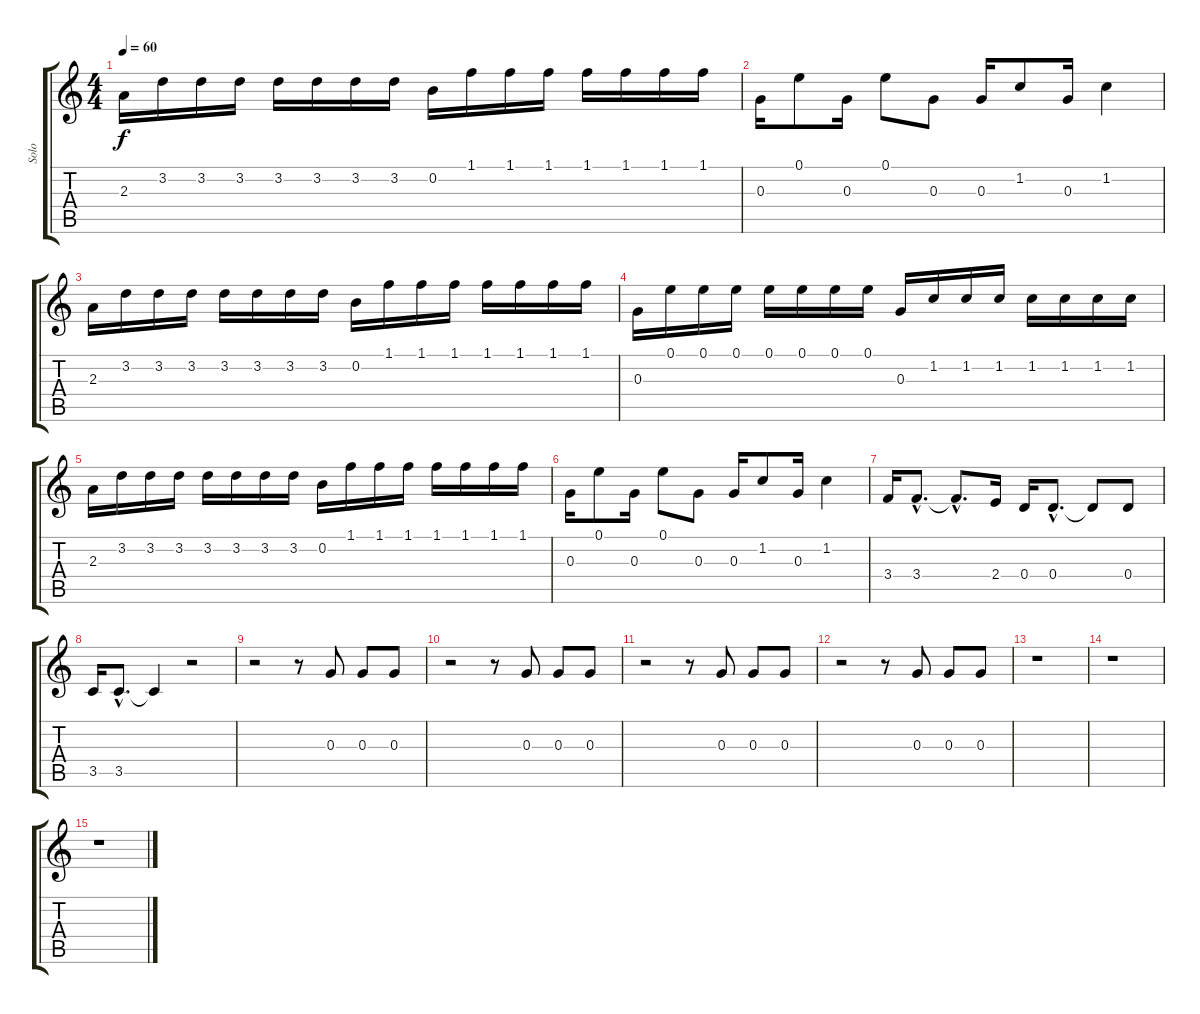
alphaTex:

\track ("Solo" "Solo") {instrument distortionguitar}
\staff {score tabs}
\tuning (E4 B3 G3 D3 A2 E2) {hide}
\ts (4 4)
\tempo 60
\clef g2
\ks c
2.3.16{dy f} 3.2.16 3.2.16 3.2.16 3.2.16 3.2.16 3.2.16 3.2.16 0.2.16 1.1.16 1.1.16 1.1.16 1.1.16 1.1.16 1.1.16 1.1.16 |
0.3.16 0.1.8 0.3.16 0.1.8 0.3.8 0.3.16 1.2.8 0.3.16 1.2.4 |
2.3.16 3.2.16 3.2.16 3.2.16 3.2.16 3.2.16 3.2.16 3.2.16 0.2.16 1.1.16 1.1.16 1.1.16 1.1.16 1.1.16 1.1.16 1.1.16 |
0.3.16 0.1.16 0.1.16 0.1.16 0.1.16 0.1.16 0.1.16 0.1.16 0.3.16 1.2.16 1.2.16 1.2.16 1.2.16 1.2.16 1.2.16 1.2.16 |
2.3.16 3.2.16 3.2.16 3.2.16 3.2.16 3.2.16 3.2.16 3.2.16 0.2.16 1.1.16 1.1.16 1.1.16 1.1.16 1.1.16 1.1.16 1.1.16 |
0.3.16 0.1.8 0.3.16 0.1.8 0.3.8 0.3.16 1.2.8 0.3.16 1.2.4 |
3.4.16 3.4{hac}.8{d} 3.4{hac t}.8{d} 2.4.16 0.4.16 0.4{hac}.8{d} 0.4{t}.8 0.4.8 |
3.5.16 3.5{hac}.8{d} 3.5{t}.4 r.2 |
r.2 r.8 0.3.8 0.3.8 0.3.8 |
r.2 r.8 0.3.8 0.3.8 0.3.8 |
r.2 r.8 0.3.8 0.3.8 0.3.8 |
r.2 r.8 0.3.8 0.3.8 0.3.8 |
r.1 |
r.1 |
r.1
